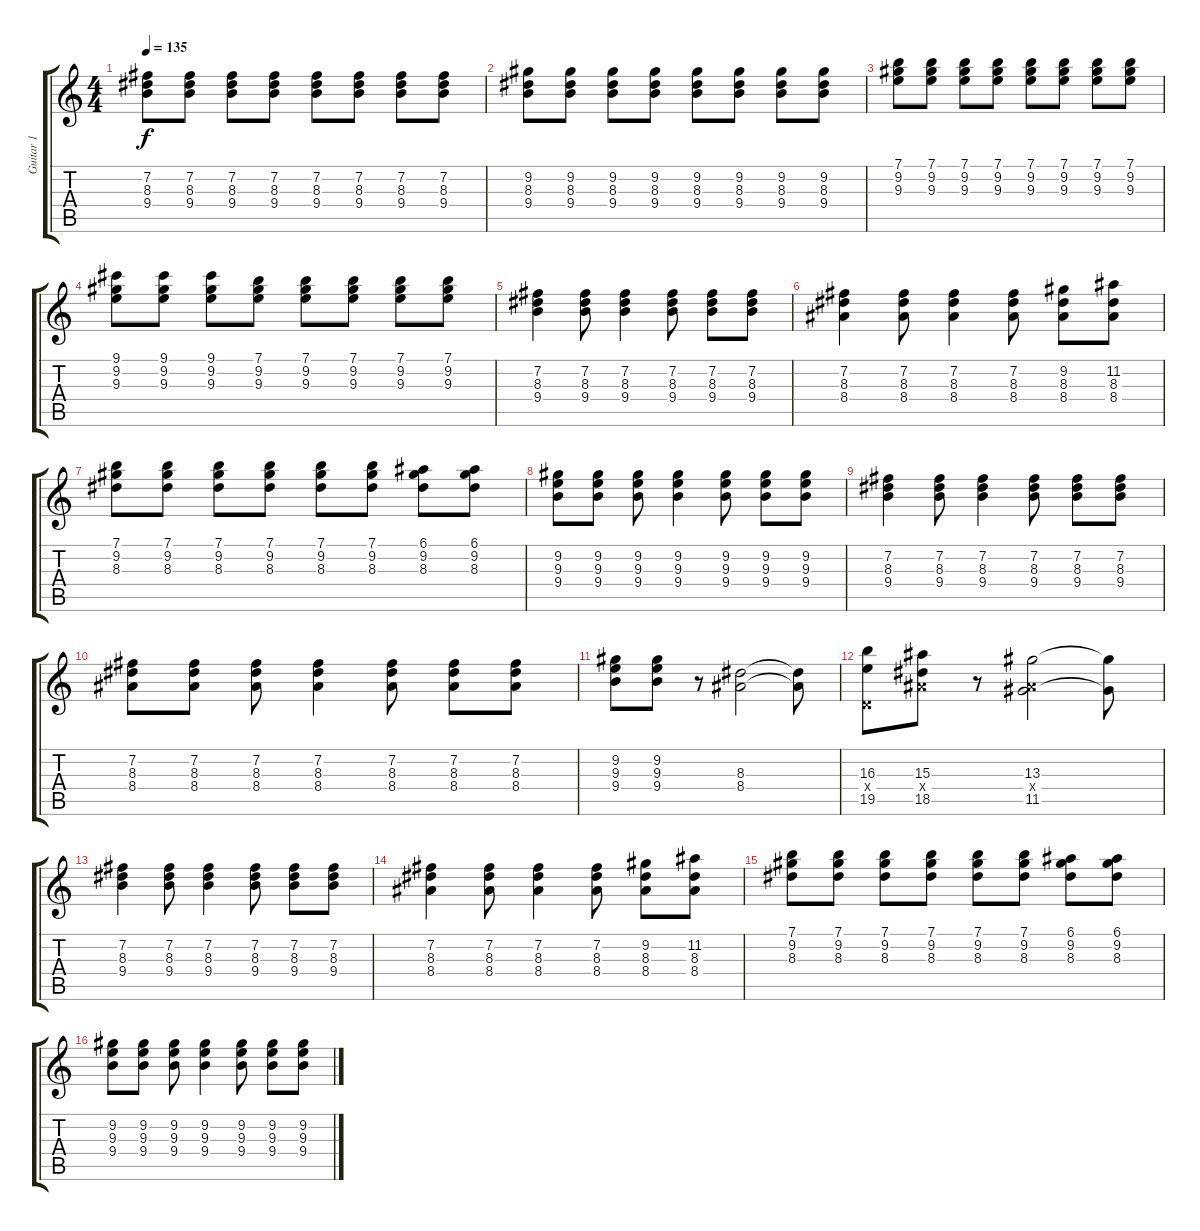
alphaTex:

\track ("Guitar 1" "Guitar 1") {instrument overdrivenguitar}
\staff {score tabs}
\tuning (E4 B3 G3 D3 A2 E2) {hide}
\ts (4 4)
\tempo 135
\clef g2
\ks c
(7.2 8.3 9.4).8{dy f} (7.2 8.3 9.4).8 (7.2 8.3 9.4).8 (7.2 8.3 9.4).8 (7.2 8.3 9.4).8 (7.2 8.3 9.4).8 (7.2 8.3 9.4).8 (7.2 8.3 9.4).8 |
(9.2 8.3 9.4).8 (9.2 8.3 9.4).8 (9.2 8.3 9.4).8 (9.2 8.3 9.4).8 (9.2 8.3 9.4).8 (9.2 8.3 9.4).8 (9.2 8.3 9.4).8 (9.2 8.3 9.4).8 |
(7.1 9.2 9.3).8 (7.1 9.2 9.3).8 (7.1 9.2 9.3).8 (7.1 9.2 9.3).8 (7.1 9.2 9.3).8 (7.1 9.2 9.3).8 (7.1 9.2 9.3).8 (7.1 9.2 9.3).8 |
(9.1 9.2 9.3).8 (9.1 9.2 9.3).8 (9.1 9.2 9.3).8 (7.1 9.2 9.3).8 (7.1 9.2 9.3).8 (7.1 9.2 9.3).8 (7.1 9.2 9.3).8 (7.1 9.2 9.3).8 |
(7.2 8.3 9.4).4{balance 8} (7.2 8.3 9.4).8 (7.2 8.3 9.4).4 (7.2 8.3 9.4).8 (7.2 8.3 9.4).8 (7.2 8.3 9.4).8 |
(7.2 8.3 8.4).4 (7.2 8.3 8.4).8 (7.2 8.3 8.4).4 (7.2 8.3 8.4).8 (9.2 8.3 8.4).8 (11.2 8.3 8.4).8 |
(7.1 9.2 8.3).8 (7.1 9.2 8.3).8 (7.1 9.2 8.3).8 (7.1 9.2 8.3).8 (7.1 9.2 8.3).8 (7.1 9.2 8.3).8 (6.1 9.2 8.3).8 (6.1 9.2 8.3).8 |
(9.2 9.3 9.4).8 (9.2 9.3 9.4).8 (9.2 9.3 9.4).8 (9.2 9.3 9.4).4 (9.2 9.3 9.4).8 (9.2 9.3 9.4).8 (9.2 9.3 9.4).8 |
(7.2 8.3 9.4).4 (7.2 8.3 9.4).8 (7.2 8.3 9.4).4 (7.2 8.3 9.4).8 (7.2 8.3 9.4).8 (7.2 8.3 9.4).8 |
(7.2 8.3 8.4).8 (7.2 8.3 8.4).8 (7.2 8.3 8.4).8 (7.2 8.3 8.4).4 (7.2 8.3 8.4).8 (7.2 8.3 8.4).8 (7.2 8.3 8.4).8 |
(9.2 9.3 9.4).8 (9.2 9.3 9.4).8 r.8 (8.3 8.4).2 (8.3{t} 8.4{t}).8 |
(16.3 0.4{x} 19.5).8 (15.3 8.4{x} 18.5).8 r.8 (13.3 8.4{x} 11.5).2 (13.3{t} 11.5{t}).8 |
(7.2 8.3 9.4).4 (7.2 8.3 9.4).8 (7.2 8.3 9.4).4 (7.2 8.3 9.4).8 (7.2 8.3 9.4).8 (7.2 8.3 9.4).8 |
(7.2 8.3 8.4).4 (7.2 8.3 8.4).8 (7.2 8.3 8.4).4 (7.2 8.3 8.4).8 (9.2 8.3 8.4).8 (11.2 8.3 8.4).8 |
(7.1 9.2 8.3).8 (7.1 9.2 8.3).8 (7.1 9.2 8.3).8 (7.1 9.2 8.3).8 (7.1 9.2 8.3).8 (7.1 9.2 8.3).8 (6.1 9.2 8.3).8 (6.1 9.2 8.3).8 |
(9.2 9.3 9.4).8 (9.2 9.3 9.4).8 (9.2 9.3 9.4).8 (9.2 9.3 9.4).4 (9.2 9.3 9.4).8 (9.2 9.3 9.4).8 (9.2 9.3 9.4).8
